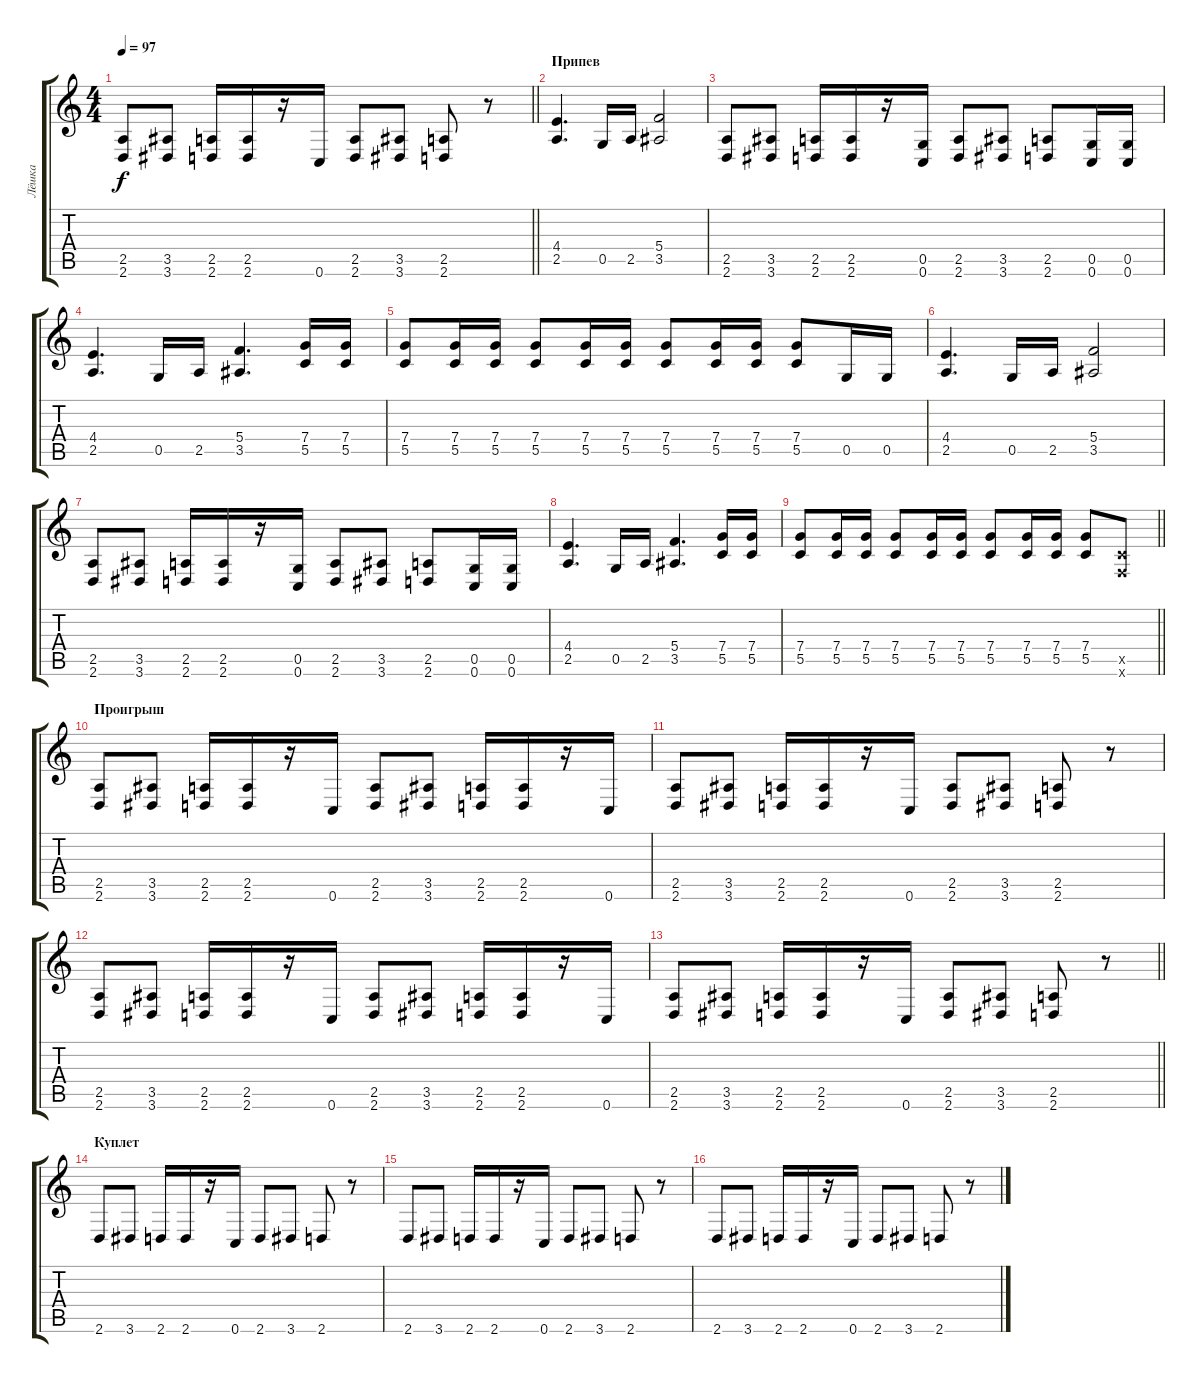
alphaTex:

\track ("Лёшка" "Лёшка") {instrument distortionguitar}
\staff {score tabs}
\tuning (D4 A3 F3 C3 G2 C2) {hide}
\ts (4 4)
\tempo 97
\clef g2
\barLineRight lightlight
\ks c
(2.5 2.6).8{dy f} (3.5 3.6).8 (2.5 2.6).16 (2.5 2.6).16 r.16 0.6.16 (2.5 2.6).8 (3.5 3.6).8 (2.5 2.6).8 r.8 |
\section ("" "Припев")
(4.4 2.5).4{d} 0.5.16 2.5.16 (5.4 3.5).2 |
(2.5 2.6).8 (3.5 3.6).8 (2.5 2.6).16 (2.5 2.6).16 r.16 (0.5 0.6).16 (2.5 2.6).8 (3.5 3.6).8 (2.5 2.6).8 (0.5 0.6).16 (0.5 0.6).16 |
(4.4 2.5).4{d} 0.5.16 2.5.16 (5.4 3.5).4{d} (7.4 5.5).16 (7.4 5.5).16 |
(7.4 5.5).8 (7.4 5.5).16 (7.4 5.5).16 (7.4 5.5).8 (7.4 5.5).16 (7.4 5.5).16 (7.4 5.5).8 (7.4 5.5).16 (7.4 5.5).16 (7.4 5.5).8 0.5.16 0.5.16 |
(4.4 2.5).4{d} 0.5.16 2.5.16 (5.4 3.5).2 |
(2.5 2.6).8 (3.5 3.6).8 (2.5 2.6).16 (2.5 2.6).16 r.16 (0.5 0.6).16 (2.5 2.6).8 (3.5 3.6).8 (2.5 2.6).8 (0.5 0.6).16 (0.5 0.6).16 |
(4.4 2.5).4{d} 0.5.16 2.5.16 (5.4 3.5).4{d} (7.4 5.5).16 (7.4 5.5).16 |
\barLineRight lightlight
(7.4 5.5).8 (7.4 5.5).16 (7.4 5.5).16 (7.4 5.5).8 (7.4 5.5).16 (7.4 5.5).16 (7.4 5.5).8 (7.4 5.5).16 (7.4 5.5).16 (7.4 5.5).8 (5.5{x} 5.6{x}).8 |
\section ("" "Проигрыш")
(2.5 2.6).8 (3.5 3.6).8 (2.5 2.6).16 (2.5 2.6).16 r.16 0.6.16 (2.5 2.6).8 (3.5 3.6).8 (2.5 2.6).16 (2.5 2.6).16 r.16 0.6.16 |
(2.5 2.6).8 (3.5 3.6).8 (2.5 2.6).16 (2.5 2.6).16 r.16 0.6.16 (2.5 2.6).8 (3.5 3.6).8 (2.5 2.6).8 r.8 |
(2.5 2.6).8 (3.5 3.6).8 (2.5 2.6).16 (2.5 2.6).16 r.16 0.6.16 (2.5 2.6).8 (3.5 3.6).8 (2.5 2.6).16 (2.5 2.6).16 r.16 0.6.16 |
\barLineRight lightlight
(2.5 2.6).8 (3.5 3.6).8 (2.5 2.6).16 (2.5 2.6).16 r.16 0.6.16 (2.5 2.6).8 (3.5 3.6).8 (2.5 2.6).8 r.8 |
\section ("" "Куплет")
2.6.8 3.6.8 2.6.16 2.6.16 r.16 0.6.16 2.6.8 3.6.8 2.6.8 r.8 |
2.6.8 3.6.8 2.6.16 2.6.16 r.16 0.6.16 2.6.8 3.6.8 2.6.8 r.8 |
2.6.8 3.6.8 2.6.16 2.6.16 r.16 0.6.16 2.6.8 3.6.8 2.6.8 r.8
